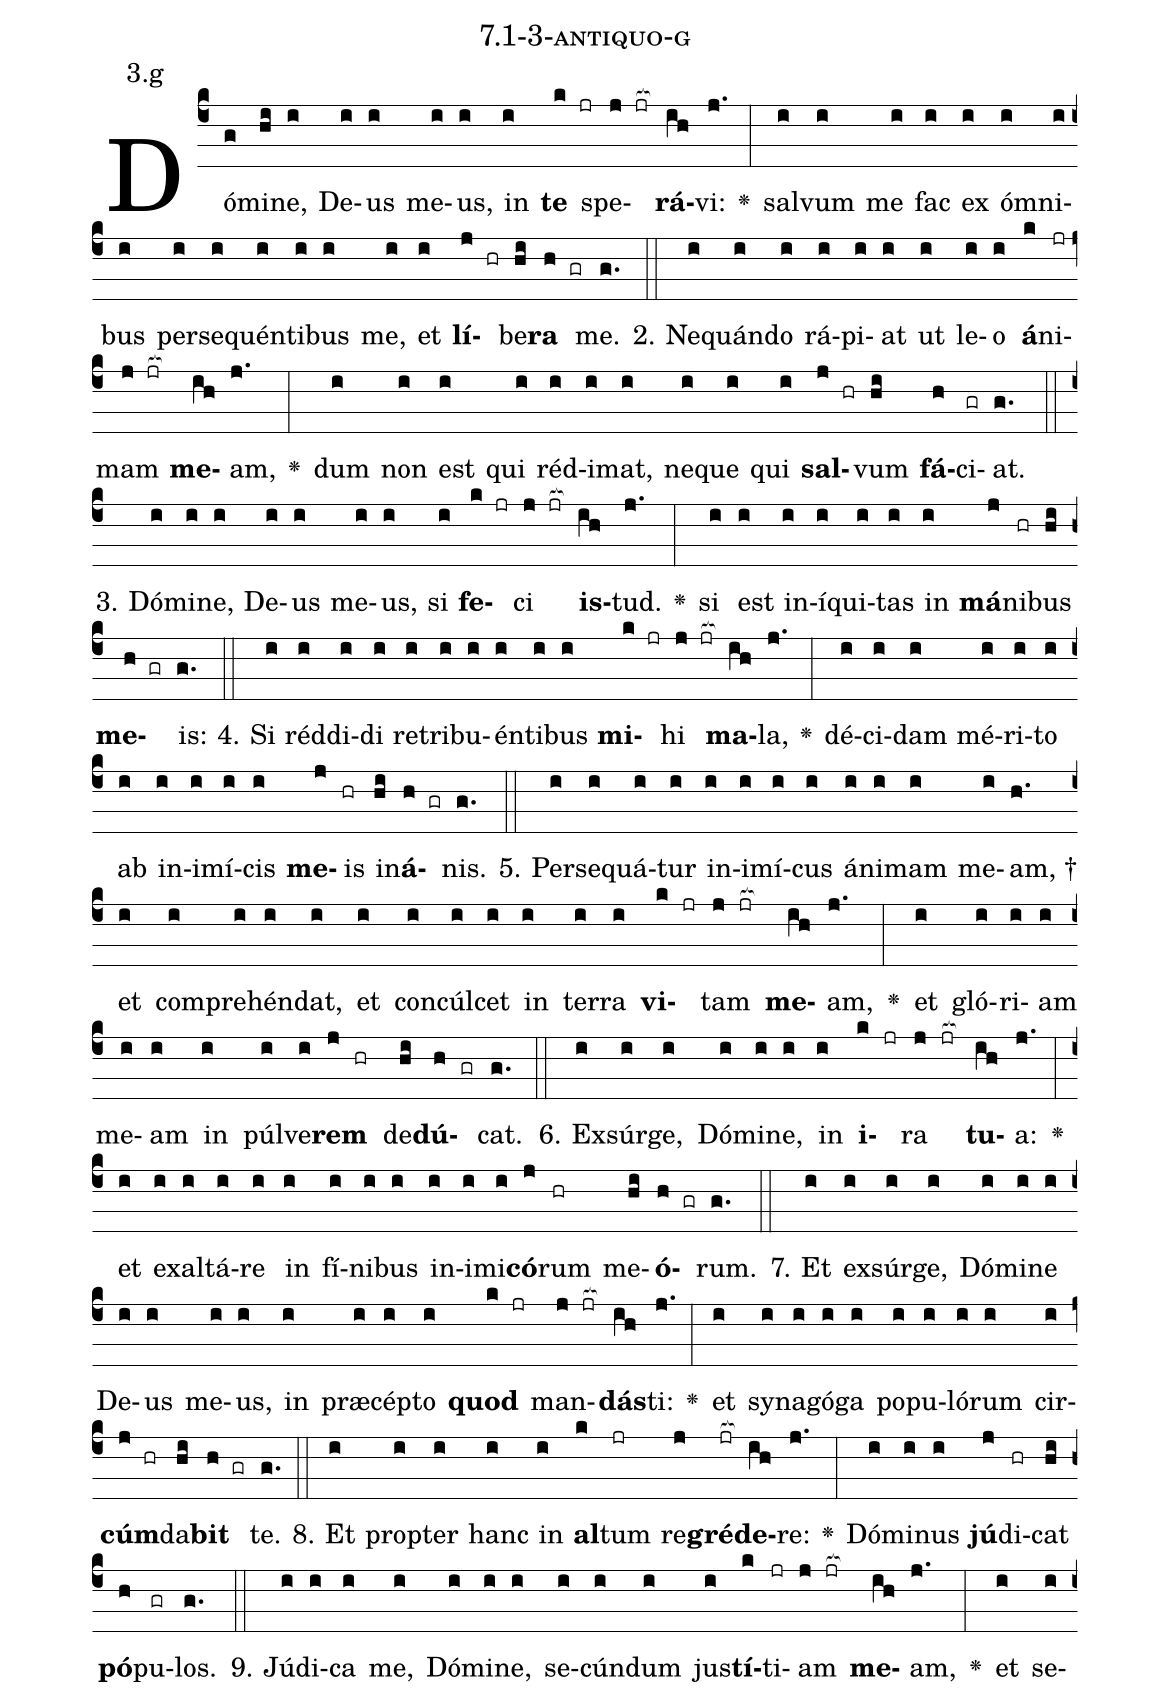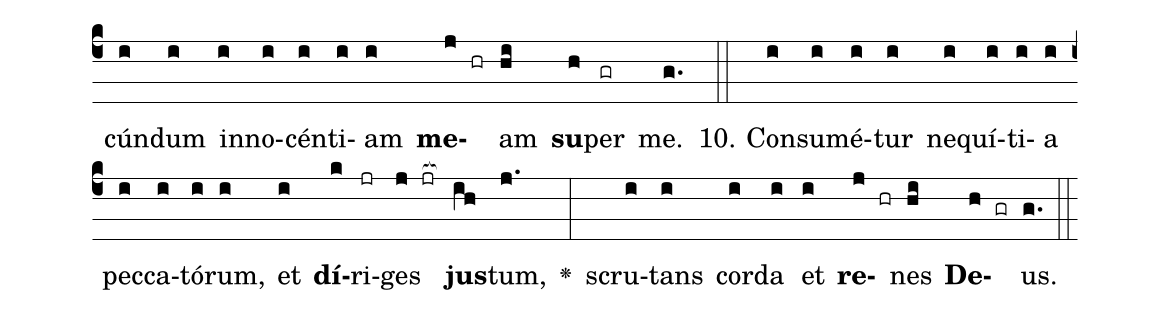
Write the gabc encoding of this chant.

name: 7.1-3-antiquo-g;
annotation: 3.g;
%%
(c4)Dó(g)mi(hi)ne,(i) De(i)us(i) me(i)us,(i) in(i) <b>te</b>(k jr) spe(j jr[ocb:1{])<b>rá</b>(ih[ocb:0}])vi:(j.) <v>\greheightstar</v>(:) sal(i)vum(i) me(i) fac(i) ex(i) óm(i)ni(i)bus(i) per(i)se(i)quén(i)ti(i)bus(i) me,(i) et(i) <b>lí</b>(j hr)be(hi)<b>ra</b>(h gr) me.(g.) (::)
2. Ne(i)quán(i)do(i) rá(i)pi(i)at(i) ut(i) le(i)o(i) <b>á</b>(k)ni(jr)mam(j jr[ocb:1{]) <b>me</b>(ih[ocb:0}])am,(j.) <v>\greheightstar</v>(:) dum(i) non(i) est(i) qui(i) réd(i)i(i)mat,(i) ne(i)que(i) qui(i) <b>sal</b>(j hr)vum(hi) <b>fá</b>(h)ci(gr)at.(g.) (::)
3. Dó(i)mi(i)ne,(i) De(i)us(i) me(i)us,(i) si(i) <b>fe</b>(k jr)ci(j jr[ocb:1{]) <b>is</b>(ih[ocb:0}])tud.(j.) <v>\greheightstar</v>(:) si(i) est(i) in(i)í(i)qui(i)tas(i) in(i) <b>má</b>(j)ni(hr)bus(hi) <b>me</b>(h gr)is:(g.) (::)
4. Si(i) réd(i)di(i)di(i) re(i)tri(i)bu(i)én(i)ti(i)bus(i) <b>mi</b>(k jr)hi(j jr[ocb:1{]) <b>ma</b>(ih[ocb:0}])la,(j.) <v>\greheightstar</v>(:) dé(i)ci(i)dam(i) mé(i)ri(i)to(i) ab(i) in(i)i(i)mí(i)cis(i) <b>me</b>(j)is(hr) in(hi)<b>á</b>(h gr)nis.(g.) (::)
5. Per(i)se(i)quá(i)tur(i) in(i)i(i)mí(i)cus(i) á(i)ni(i)mam(i) me(i)am, †(h.) et(i) com(i)pre(i)hén(i)dat,(i) et(i) con(i)cúl(i)cet(i) in(i) ter(i)ra(i) <b>vi</b>(k jr)tam(j jr[ocb:1{]) <b>me</b>(ih[ocb:0}])am,(j.) <v>\greheightstar</v>(:) et(i) gló(i)ri(i)am(i) me(i)am(i) in(i) púl(i)ve(i)<b>rem</b>(j hr) de(hi)<b>dú</b>(h gr)cat.(g.) (::)
6. Ex(i)súr(i)ge,(i) Dó(i)mi(i)ne,(i) in(i) <b>i</b>(k jr)ra(j jr[ocb:1{]) <b>tu</b>(ih[ocb:0}])a:(j.) <v>\greheightstar</v>(:) et(i) ex(i)al(i)tá(i)re(i) in(i) fí(i)ni(i)bus(i) in(i)i(i)mi(i)<b>có</b>(j)rum(hr) me(hi)<b>ó</b>(h gr)rum.(g.) (::)
7. Et(i) ex(i)súr(i)ge,(i) Dó(i)mi(i)ne(i) De(i)us(i) me(i)us,(i) in(i) præ(i)cép(i)to(i) <b>quod</b>(k jr) man(j jr[ocb:1{])<b>dás</b>(ih[ocb:0}])ti:(j.) <v>\greheightstar</v>(:) et(i) sy(i)na(i)gó(i)ga(i) po(i)pu(i)ló(i)rum(i) cir(i)<b>cúm</b>(j hr)da(hi)<b>bit</b>(h gr) te.(g.) (::)
8. Et(i) prop(i)ter(i) hanc(i) in(i) <b>al</b>(k)tum(jr) re(j)<b>gré</b>(jr[ocb:1{])<b>de</b>(ih[ocb:0}])re:(j.) <v>\greheightstar</v>(:) Dó(i)mi(i)nus(i) <b>jú</b>(j)di(hr)cat(hi) <b>pó</b>(h)pu(gr)los.(g.) (::)
9. Jú(i)di(i)ca(i) me,(i) Dó(i)mi(i)ne,(i) se(i)cún(i)dum(i) jus(i)<b>tí</b>(k)ti(jr)am(j jr[ocb:1{]) <b>me</b>(ih[ocb:0}])am,(j.) <v>\greheightstar</v>(:) et(i) se(i)cún(i)dum(i) in(i)no(i)cén(i)ti(i)am(i) <b>me</b>(j hr)am(hi) <b>su</b>(h)per(gr) me.(g.) (::)
10. Con(i)su(i)mé(i)tur(i) ne(i)quí(i)ti(i)a(i) pec(i)ca(i)tó(i)rum,(i) et(i) <b>dí</b>(k)ri(jr)ges(j jr[ocb:1{]) <b>jus</b>(ih[ocb:0}])tum,(j.) <v>\greheightstar</v>(:) scru(i)tans(i) cor(i)da(i) et(i) <b>re</b>(j hr)nes(hi) <b>De</b>(h gr)us.(g.) (::)
